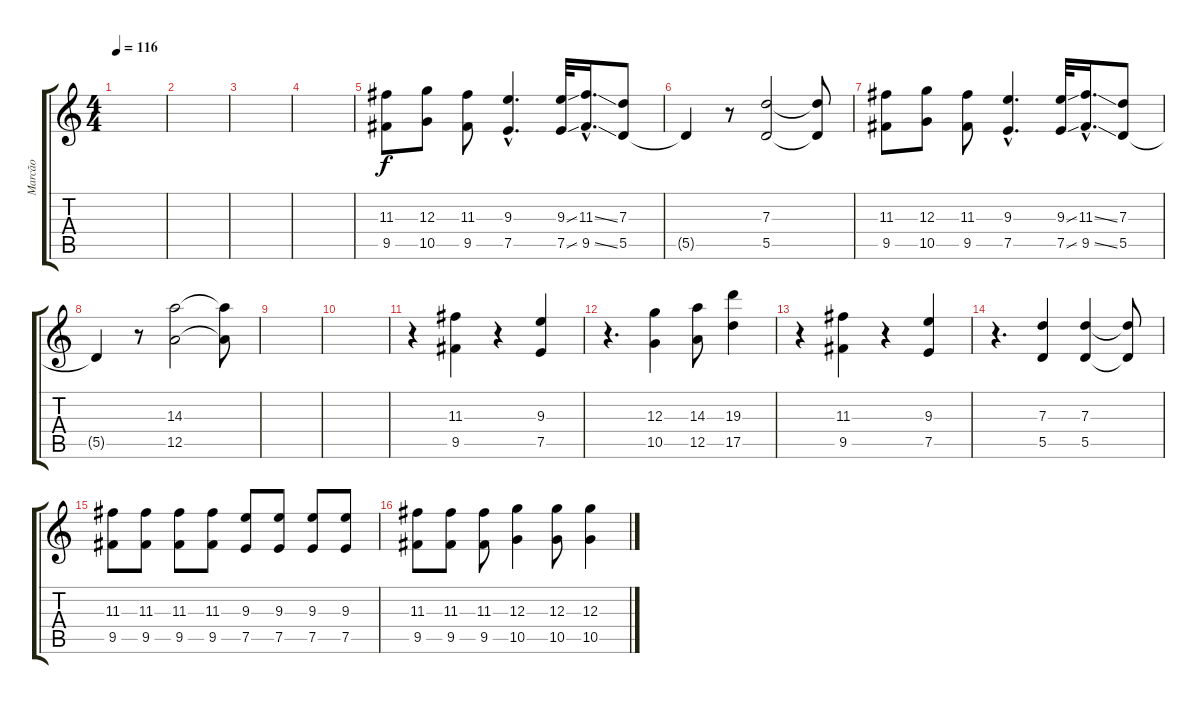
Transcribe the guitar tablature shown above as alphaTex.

\track ("Marcão" "Marcão") {instrument distortionguitar}
\staff {score tabs}
\tuning (E4 B3 G3 D3 A2 E2) {hide}
\ts (4 4)
\tempo 116
\clef g2
\ks c
|
|
|
|
(11.3 9.5).8 (12.3 10.5).8 (11.3 9.5).8 (9.3{hac} 7.5{hac}).4{d} (9.3{ss} 7.5{ss}).32 (11.3{ss hac} 9.5{ss hac}).16{d} (7.3 5.5).8 |
5.5{t}.4 r.8 (7.3 5.5).2 (7.3{t} 5.5{t}).8 |
(11.3 9.5).8 (12.3 10.5).8 (11.3 9.5).8 (9.3{hac} 7.5{hac}).4{d} (9.3{ss} 7.5{ss}).32 (11.3{ss hac} 9.5{ss hac}).16{d} (7.3 5.5).8 |
5.5{t}.4 r.8 (14.3 12.5).2 (14.3{t} 12.5{t}).8 |
|
|
r.4 (11.3 9.5).4 r.4 (9.3 7.5).4 |
r.4{d} (12.3 10.5).4 (14.3 12.5).8 (19.3 17.5).4 |
r.4 (11.3 9.5).4 r.4 (9.3 7.5).4 |
r.4{d} (7.3 5.5).4 (7.3 5.5).4 (7.3{t} 5.5{t}).8 |
(11.3 9.5).8 (11.3 9.5).8 (11.3 9.5).8 (11.3 9.5).8 (9.3 7.5).8 (9.3 7.5).8 (9.3 7.5).8 (9.3 7.5).8 |
(11.3 9.5).8 (11.3 9.5).8 (11.3 9.5).8 (12.3 10.5).4 (12.3 10.5).8 (12.3 10.5).4
